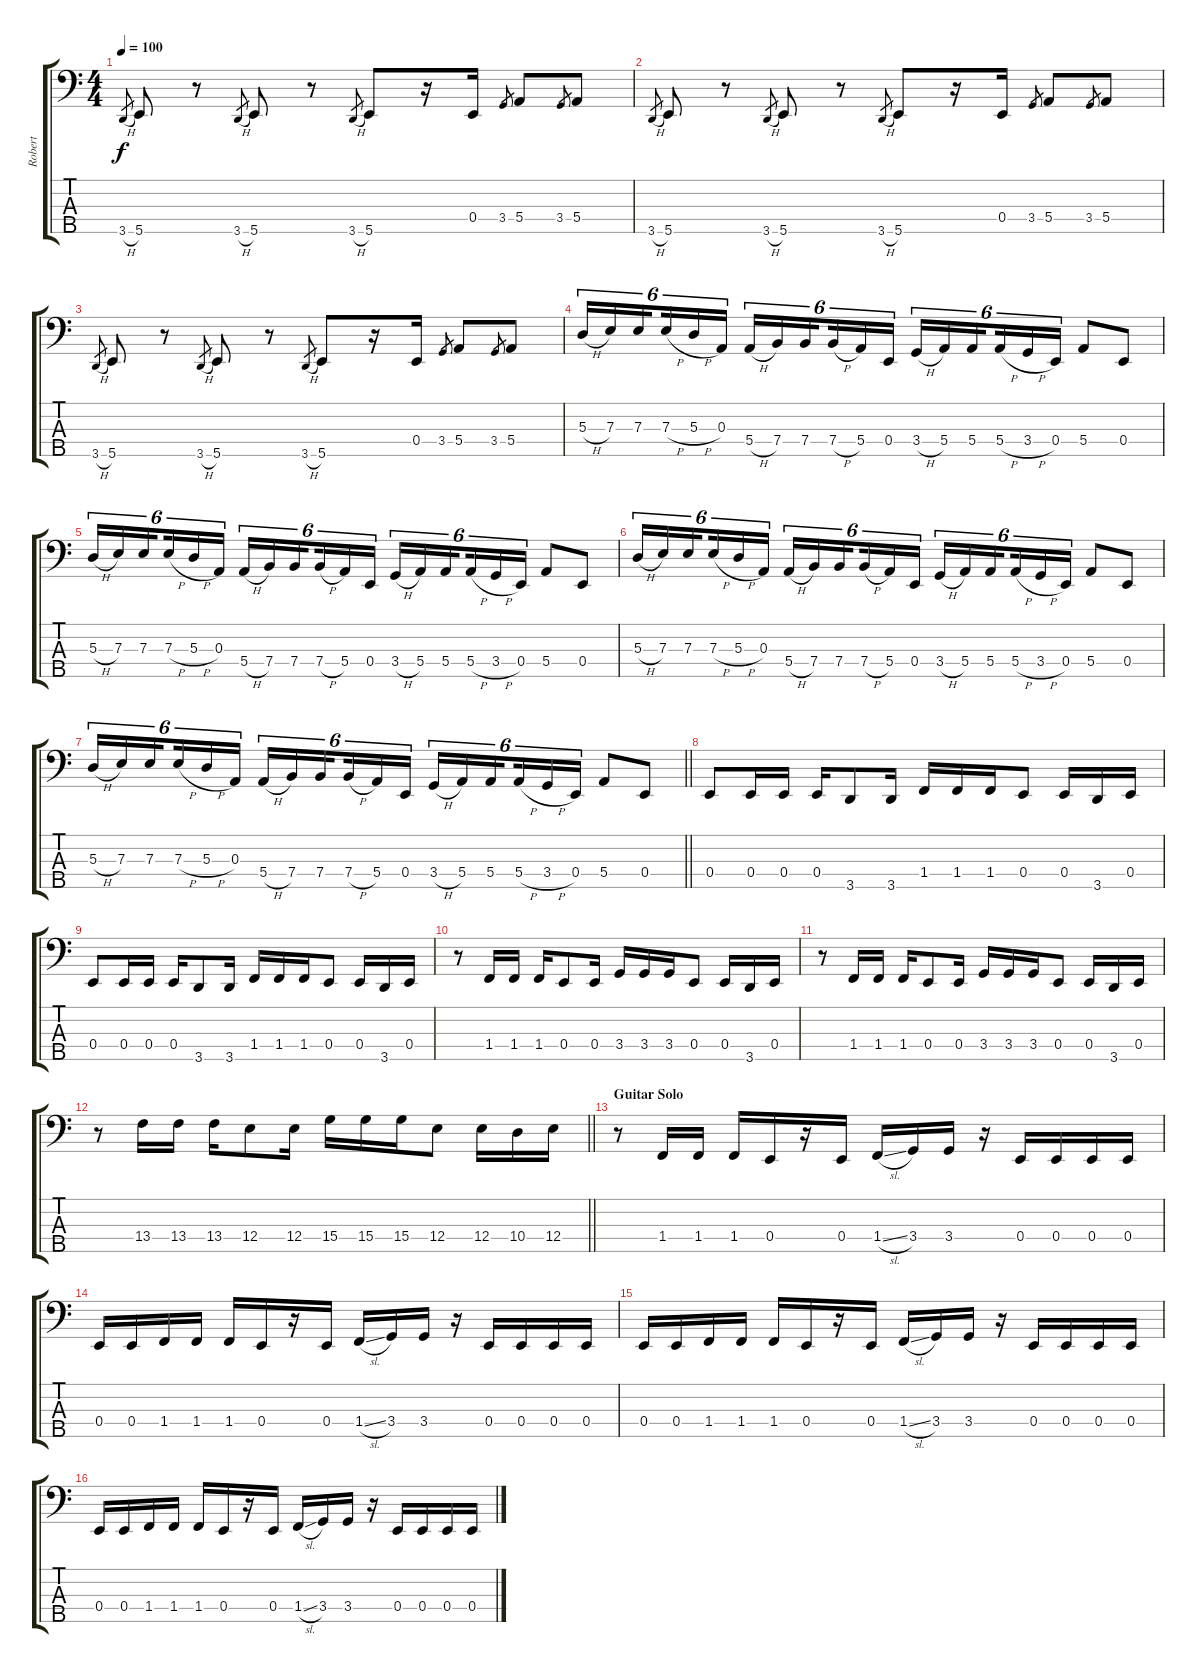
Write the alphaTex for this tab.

\track ("Robert" "Robert") {instrument electricbassfinger}
\staff {score tabs}
\tuning (G2 D2 A1 E1 B0) {hide}
\ts (4 4)
\tempo 100
\clef f4
\ks c
3.5{h}.8{gr dy f} 5.5.8 r.8 3.5{h}.8{gr} 5.5.8 r.8 3.5{h}.8{gr} 5.5.8 r.16 0.4.16 3.4.8{gr} 5.4.8 3.4.8{gr} 5.4.8 |
3.5{h}.8{gr} 5.5.8 r.8 3.5{h}.8{gr} 5.5.8 r.8 3.5{h}.8{gr} 5.5.8 r.16 0.4.16 3.4.8{gr} 5.4.8 3.4.8{gr} 5.4.8 |
3.5{h}.8{gr} 5.5.8 r.8 3.5{h}.8{gr} 5.5.8 r.8 3.5{h}.8{gr} 5.5.8 r.16 0.4.16 3.4.8{gr} 5.4.8 3.4.8{gr} 5.4.8 |
5.3{h}.16{tu (6 4)} 7.3.16{tu (6 4)} 7.3.16{tu (6 4) beam splitsecondary} 7.3{h}.16{tu (6 4)} 5.3{h}.16{tu (6 4)} 0.3.16{tu (6 4)} 5.4{h}.16{tu (6 4)} 7.4.16{tu (6 4)} 7.4.16{tu (6 4) beam splitsecondary} 7.4{h}.16{tu (6 4)} 5.4.16{tu (6 4)} 0.4.16{tu (6 4)} 3.4{h}.16{tu (6 4)} 5.4.16{tu (6 4)} 5.4.16{tu (6 4) beam splitsecondary} 5.4{h}.16{tu (6 4)} 3.4{h}.16{tu (6 4)} 0.4.16{tu (6 4)} 5.4.8 0.4.8 |
5.3{h}.16{tu (6 4)} 7.3.16{tu (6 4)} 7.3.16{tu (6 4) beam splitsecondary} 7.3{h}.16{tu (6 4)} 5.3{h}.16{tu (6 4)} 0.3.16{tu (6 4)} 5.4{h}.16{tu (6 4)} 7.4.16{tu (6 4)} 7.4.16{tu (6 4) beam splitsecondary} 7.4{h}.16{tu (6 4)} 5.4.16{tu (6 4)} 0.4.16{tu (6 4)} 3.4{h}.16{tu (6 4)} 5.4.16{tu (6 4)} 5.4.16{tu (6 4) beam splitsecondary} 5.4{h}.16{tu (6 4)} 3.4{h}.16{tu (6 4)} 0.4.16{tu (6 4)} 5.4.8 0.4.8 |
5.3{h}.16{tu (6 4)} 7.3.16{tu (6 4)} 7.3.16{tu (6 4) beam splitsecondary} 7.3{h}.16{tu (6 4)} 5.3{h}.16{tu (6 4)} 0.3.16{tu (6 4)} 5.4{h}.16{tu (6 4)} 7.4.16{tu (6 4)} 7.4.16{tu (6 4) beam splitsecondary} 7.4{h}.16{tu (6 4)} 5.4.16{tu (6 4)} 0.4.16{tu (6 4)} 3.4{h}.16{tu (6 4)} 5.4.16{tu (6 4)} 5.4.16{tu (6 4) beam splitsecondary} 5.4{h}.16{tu (6 4)} 3.4{h}.16{tu (6 4)} 0.4.16{tu (6 4)} 5.4.8 0.4.8 |
\barLineRight lightlight
5.3{h}.16{tu (6 4)} 7.3.16{tu (6 4)} 7.3.16{tu (6 4) beam splitsecondary} 7.3{h}.16{tu (6 4)} 5.3{h}.16{tu (6 4)} 0.3.16{tu (6 4)} 5.4{h}.16{tu (6 4)} 7.4.16{tu (6 4)} 7.4.16{tu (6 4) beam splitsecondary} 7.4{h}.16{tu (6 4)} 5.4.16{tu (6 4)} 0.4.16{tu (6 4)} 3.4{h}.16{tu (6 4)} 5.4.16{tu (6 4)} 5.4.16{tu (6 4) beam splitsecondary} 5.4{h}.16{tu (6 4)} 3.4{h}.16{tu (6 4)} 0.4.16{tu (6 4)} 5.4.8 0.4.8 |
0.4.8 0.4.16 0.4.16 0.4.16 3.5.8 3.5.16 1.4.16 1.4.16 1.4.16 0.4.8 0.4.16 3.5.16 0.4.16 |
0.4.8 0.4.16 0.4.16 0.4.16 3.5.8 3.5.16 1.4.16 1.4.16 1.4.16 0.4.8 0.4.16 3.5.16 0.4.16 |
r.8 1.4.16 1.4.16 1.4.16 0.4.8 0.4.16 3.4.16 3.4.16 3.4.16 0.4.8 0.4.16 3.5.16 0.4.16 |
r.8 1.4.16 1.4.16 1.4.16 0.4.8 0.4.16 3.4.16 3.4.16 3.4.16 0.4.8 0.4.16 3.5.16 0.4.16 |
\barLineRight lightlight
r.8 13.4.16 13.4.16 13.4.16 12.4.8 12.4.16 15.4.16 15.4.16 15.4.16 12.4.8 12.4.16 10.4.16 12.4.16 |
\section ("" "Guitar Solo")
r.8 1.4.16 1.4.16 1.4.16 0.4.16 r.16 0.4.16 1.4{sl}.16 3.4.16 3.4.16 r.16 0.4.16 0.4.16 0.4.16 0.4.16 |
0.4.16 0.4.16 1.4.16 1.4.16 1.4.16 0.4.16 r.16 0.4.16 1.4{sl}.16 3.4.16 3.4.16 r.16 0.4.16 0.4.16 0.4.16 0.4.16 |
0.4.16 0.4.16 1.4.16 1.4.16 1.4.16 0.4.16 r.16 0.4.16 1.4{sl}.16 3.4.16 3.4.16 r.16 0.4.16 0.4.16 0.4.16 0.4.16 |
0.4.16 0.4.16 1.4.16 1.4.16 1.4.16 0.4.16 r.16 0.4.16 1.4{sl}.16 3.4.16 3.4.16 r.16 0.4.16 0.4.16 0.4.16 0.4.16
